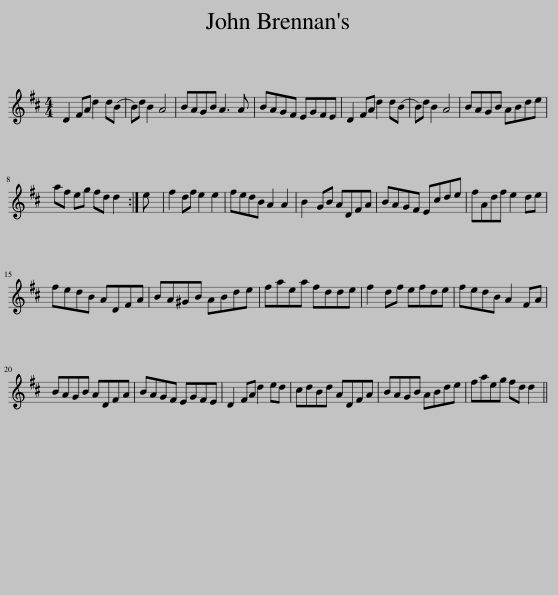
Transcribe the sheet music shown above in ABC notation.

X:1
L:1/8
M:4/4
I:linebreak $
K:D
V:1 treble
V:1
 D2 FA d2 d(B | B)d B2 A4 | BAGB A3 A | BAGF EGFE | D2 FA d2 d(B | %5
 B)d B2 A4 | BAGB ABde |$ af eg fd d2 :| e | f2 df e2 e2 | %10
 fedB A2 A2 | B2 GB ADFA | BAGF Ecde | fAdf e2 de |$ fedB ADFA | %15
 BA^GB ABde | faea fdde | f2 df efde | fedB A2 FA |$ BAGB ADFA | %20
 BAGF EGFE | D2 FA d2 ed | cdBd ADFA | BAGB ABde | faeg fd d2 || %25
